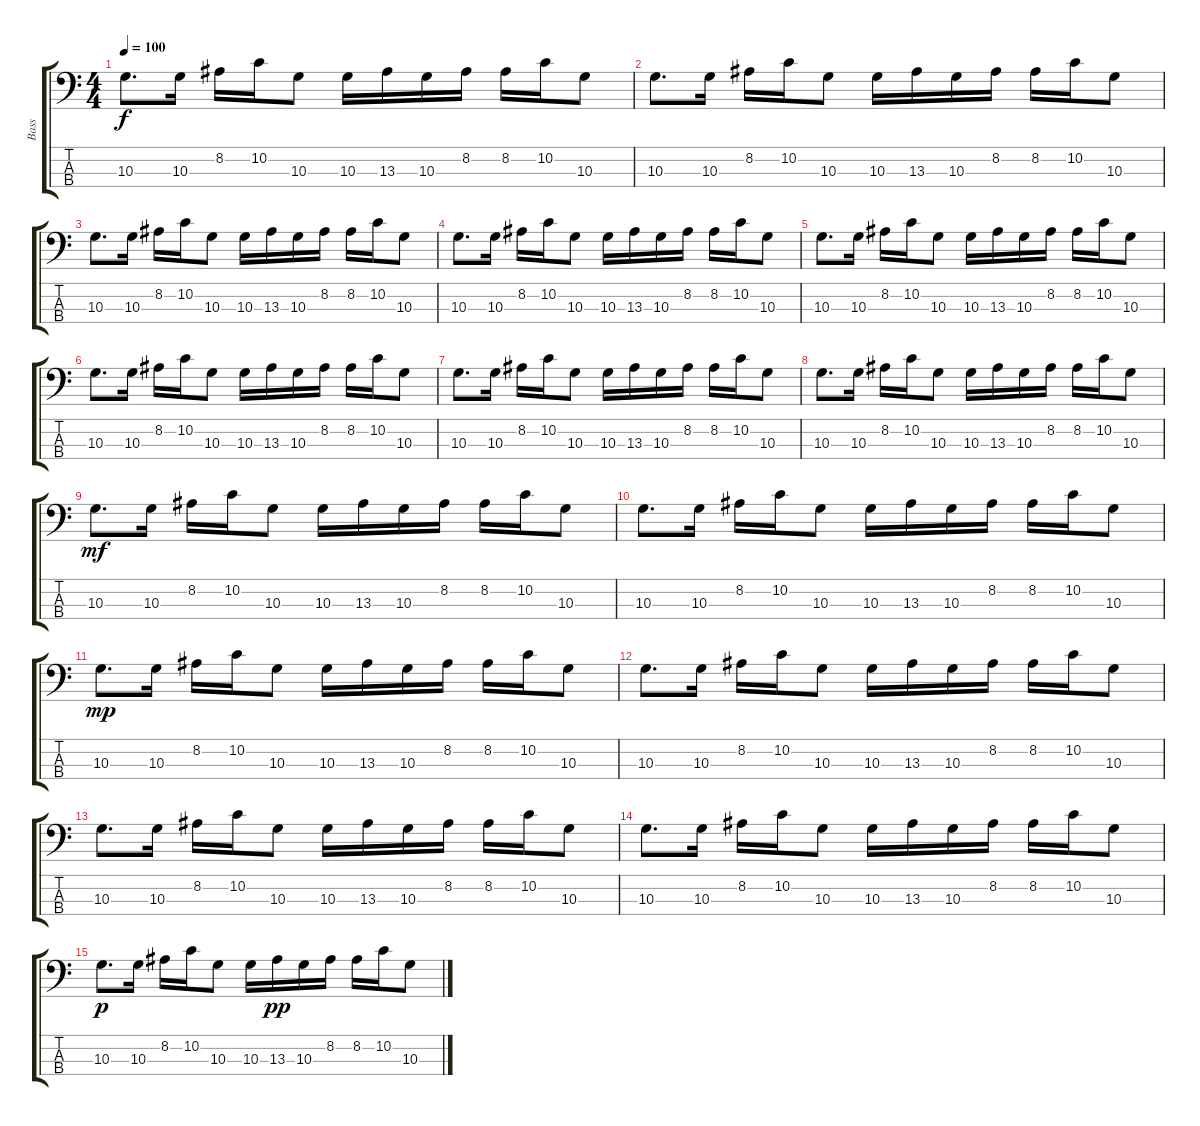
\track ("Bass" "Bass") {instrument electricbassfinger}
\staff {score tabs}
\tuning (G2 D2 A1 E1) {hide}
\ts (4 4)
\tempo 100
\clef f4
\ks c
10.3.8{d dy f} 10.3.16 8.2.16 10.2.16 10.3.8 10.3.16 13.3.16 10.3.16 8.2.16 8.2.16 10.2.16 10.3.8 |
10.3.8{d} 10.3.16 8.2.16 10.2.16 10.3.8 10.3.16 13.3.16 10.3.16 8.2.16 8.2.16 10.2.16 10.3.8 |
10.3.8{d} 10.3.16 8.2.16 10.2.16 10.3.8 10.3.16 13.3.16 10.3.16 8.2.16 8.2.16 10.2.16 10.3.8 |
10.3.8{d} 10.3.16 8.2.16 10.2.16 10.3.8 10.3.16 13.3.16 10.3.16 8.2.16 8.2.16 10.2.16 10.3.8 |
10.3.8{d} 10.3.16 8.2.16 10.2.16 10.3.8 10.3.16 13.3.16 10.3.16 8.2.16 8.2.16 10.2.16 10.3.8 |
10.3.8{d} 10.3.16 8.2.16 10.2.16 10.3.8 10.3.16 13.3.16 10.3.16 8.2.16 8.2.16 10.2.16 10.3.8 |
10.3.8{d} 10.3.16 8.2.16 10.2.16 10.3.8 10.3.16 13.3.16 10.3.16 8.2.16 8.2.16 10.2.16 10.3.8 |
10.3.8{d} 10.3.16 8.2.16 10.2.16 10.3.8 10.3.16 13.3.16 10.3.16 8.2.16 8.2.16 10.2.16 10.3.8 |
10.3.8{d dy mf} 10.3.16 8.2.16 10.2.16 10.3.8 10.3.16 13.3.16 10.3.16 8.2.16 8.2.16 10.2.16 10.3.8 |
10.3.8{d} 10.3.16 8.2.16 10.2.16 10.3.8 10.3.16 13.3.16 10.3.16 8.2.16 8.2.16 10.2.16 10.3.8 |
10.3.8{d dy mp} 10.3.16 8.2.16 10.2.16 10.3.8 10.3.16 13.3.16 10.3.16 8.2.16 8.2.16 10.2.16 10.3.8 |
10.3.8{d} 10.3.16 8.2.16 10.2.16 10.3.8 10.3.16 13.3.16 10.3.16 8.2.16 8.2.16 10.2.16 10.3.8 |
10.3.8{d} 10.3.16 8.2.16 10.2.16 10.3.8 10.3.16 13.3.16 10.3.16 8.2.16 8.2.16 10.2.16 10.3.8 |
10.3.8{d} 10.3.16 8.2.16 10.2.16 10.3.8 10.3.16 13.3.16 10.3.16 8.2.16 8.2.16 10.2.16 10.3.8 |
10.3.8{d dy p} 10.3.16 8.2.16 10.2.16 10.3.8 10.3.16 13.3.16{dy pp} 10.3.16 8.2.16 8.2.16 10.2.16 10.3.8
